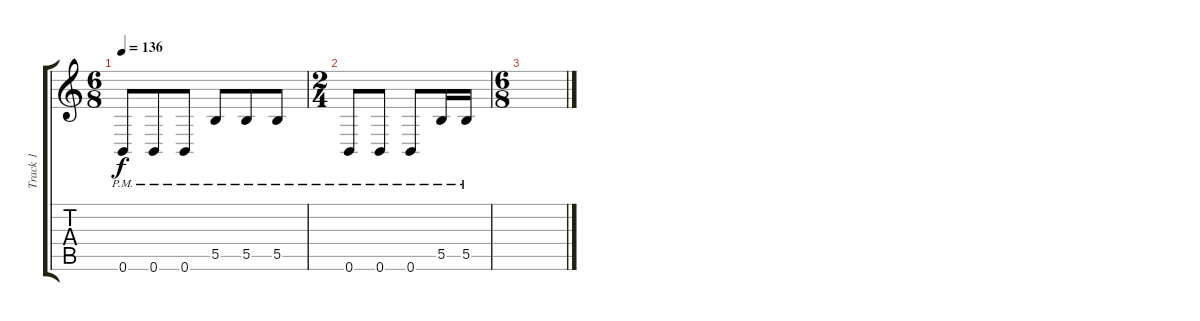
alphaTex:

\track ("Track 1" "Track 1") {instrument distortionguitar}
\staff {score tabs}
\tuning (B3 Ab3 E3 B2 Gb2 B1) {hide}
\ts (6 8)
\tempo 136
\clef g2
\ks c
0.6{pm}.8{dy f} 0.6{pm}.8 0.6{pm}.8 5.5{pm}.8 5.5{pm}.8 5.5{pm}.8 |
\ts (2 4)
0.6{pm}.8 0.6{pm}.8 0.6{pm}.8 5.5{pm}.16 5.5{pm}.16 |
\ts (6 8)
